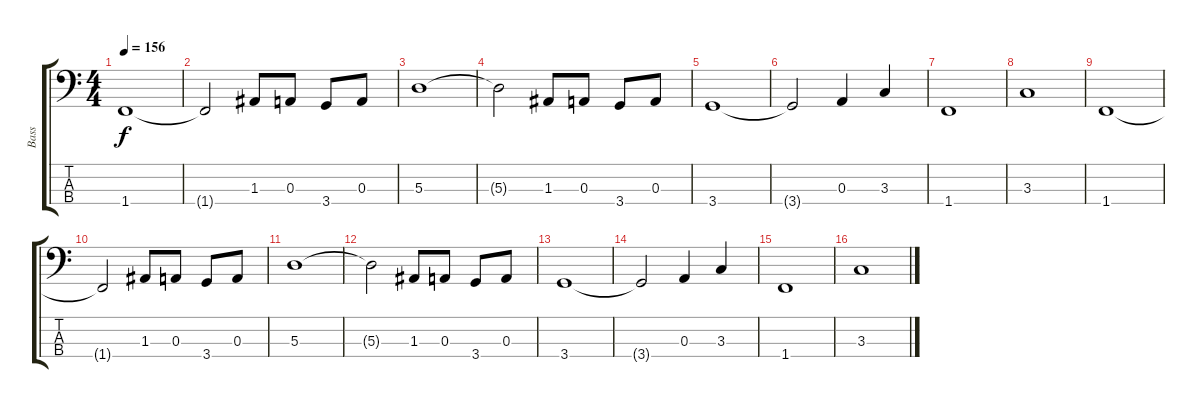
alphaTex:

\track ("Bass" "Bass") {instrument electricbassfinger}
\staff {score tabs}
\tuning (G2 D2 A1 E1) {hide}
\ts (4 4)
\tempo 156
\clef f4
\ks c
1.4.1{dy f} |
1.4{t}.2 1.3.8 0.3.8 3.4.8 0.3.8 |
5.3.1 |
5.3{t}.2 1.3.8 0.3.8 3.4.8 0.3.8 |
3.4.1 |
3.4{t}.2 0.3.4 3.3.4 |
1.4.1 |
3.3.1 |
1.4.1 |
1.4{t}.2 1.3.8 0.3.8 3.4.8 0.3.8 |
5.3.1 |
5.3{t}.2 1.3.8 0.3.8 3.4.8 0.3.8 |
3.4.1 |
3.4{t}.2 0.3.4 3.3.4 |
1.4.1 |
3.3.1
